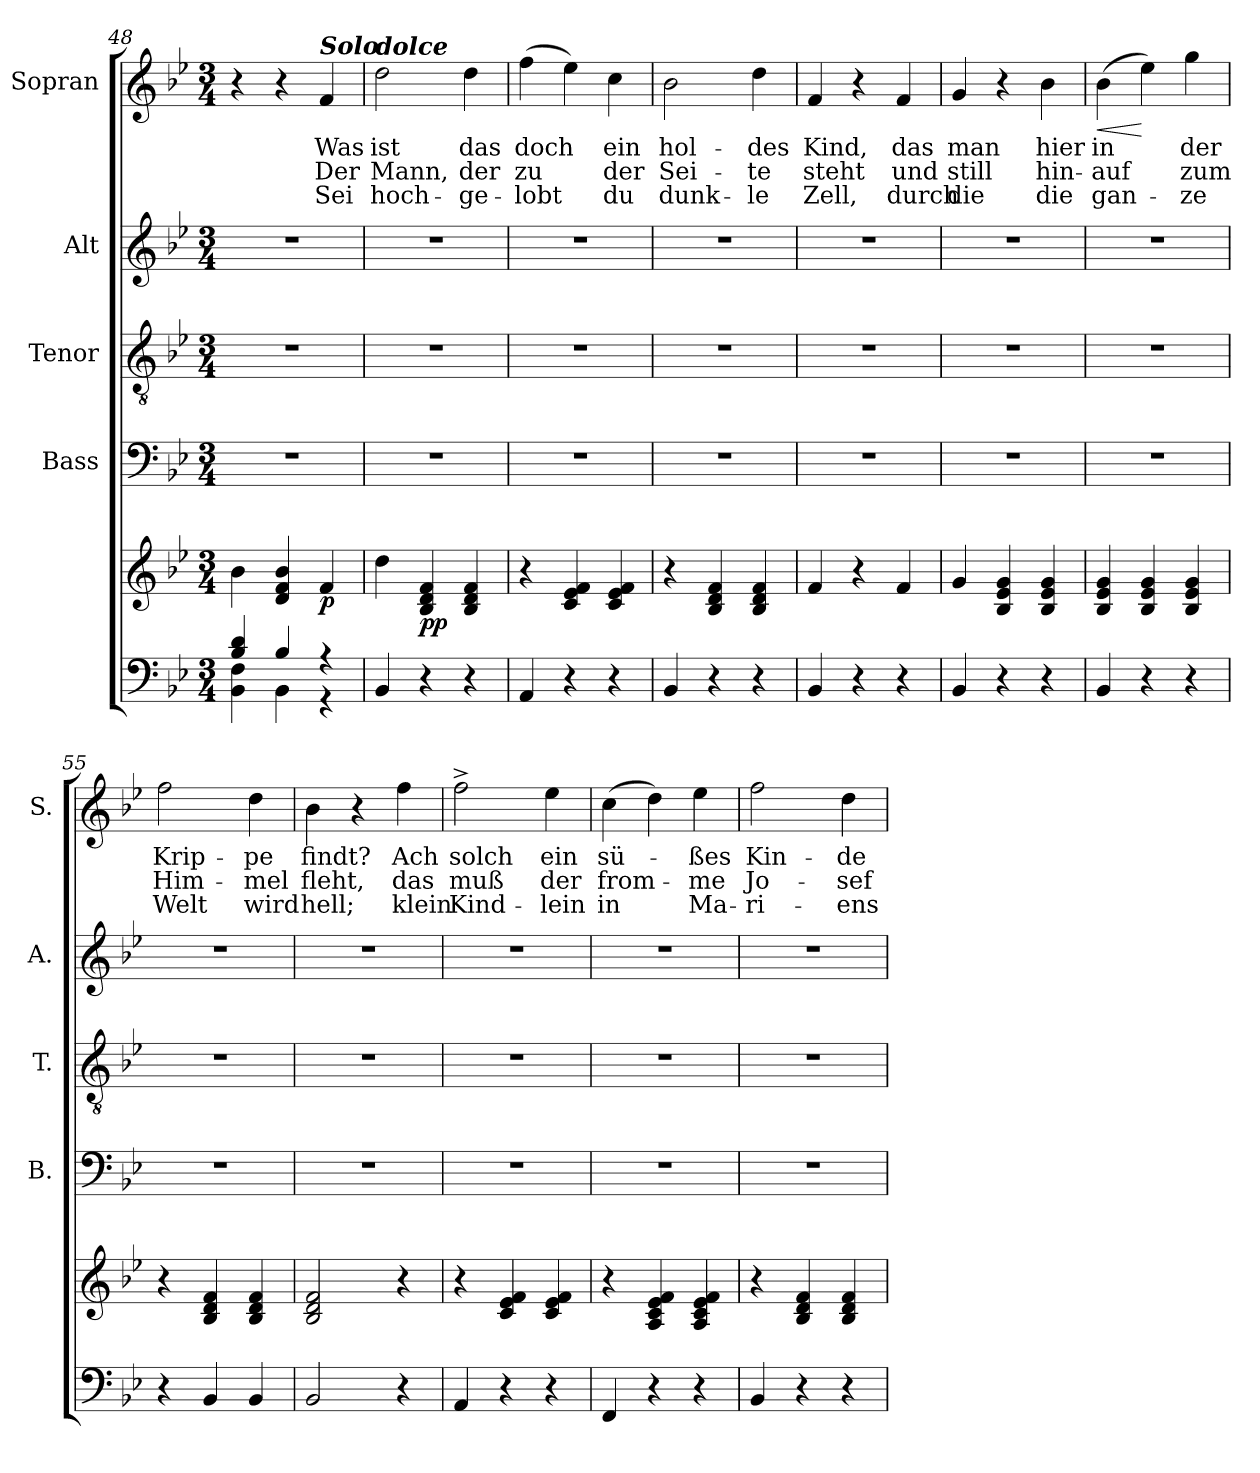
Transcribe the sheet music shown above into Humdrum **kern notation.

**kern	**kern	**dynam	**kern	**kern	**kern	**kern	**text	**text	**text	**dynam
*part5	*part5	*part5	*part4	*part3	*part2	*part1	*part1	*part1	*part1	*part1
*staff6	*staff5	*staff5/6	*staff4	*staff3	*staff2	*staff1	*staff1	*staff1	*staff1	*staff1
*	*	*	*I"Bass	*I"Tenor	*I"Alt	*I"Sopran	*	*	*	*
*	*	*	*I'B.	*I'T.	*I'A.	*I'S.	*	*	*	*
*clefF4	*clefG2	*	*clefF4	*clefGv2	*clefG2	*clefG2	*	*	*	*
*k[b-e-]	*k[b-e-]	*	*k[b-e-]	*k[b-e-]	*k[b-e-]	*k[b-e-]	*	*	*	*
*B-:	*B-:	*	*B-:	*B-:	*B-:	*B-:	*	*	*	*
*M3/4	*M3/4	*	*M3/4	*M3/4	*M3/4	*M3/4	*	*	*	*
=48	=48	=48	=48	=48	=48	=48	=48	=48	=48	=48
*^	*	*	*	*	*	*	*	*	*	*
4B-/ 4d/	4BB-\ 4F\	4b-\	.	2.r	2.r	2.r	4r	.	.	.	.
4B-/	4BB-\	4d/ 4f/ 4b-/	.	.	.	.	4r	.	.	.	.
!	!	!	!	!	!	!	!LO:TX:a:Bi:t=Solo	!	!	!	!
!	!	!	!LO:DY:b	!	!	!	!	!LO:LY:b	!LO:LY:b	!LO:LY:b	!
4r	4r	4f/	p	.	.	.	4f/	Was	Der	Sei	.
=49	=49	=49	=49	=49	=49	=49	=49	=49	=49	=49	=49
!	!	!	!	!	!	!	!LO:TX:a:Bi:t=dolce	!	!	!	!
!	!	!	!	!	!	!	!	!LO:LY:b	!LO:LY:b	!LO:LY:b	!
*v	*v	*	*	*	*	*	*	*	*	*	*
4BB-/	4dd\	.	2.r	2.r	2.r	2dd\	ist	Mann,	hoch-	.
!	!	!LO:DY:b	!	!	!	!	!	!	!	!
4r	4B-/ 4d/ 4f/	pp	.	.	.	.	.	.	.	.
!	!	!	!	!	!	!	!LO:LY:b	!LO:LY:b	!LO:LY:b	!
4r	4B-/ 4d/ 4f/	.	.	.	.	4dd\	das	der	-ge-	.
=50	=50	=50	=50	=50	=50	=50	=50	=50	=50	=50
!	!	!	!	!	!	!	!LO:LY:b	!LO:LY:b	!LO:LY:b	!
4AA/	4r	.	2.r	2.r	2.r	(>4ff\	doch	zu	-lobt	.
4r	4c/ 4e-/ 4f/	.	.	.	.	4ee-\)	.	.	.	.
!	!	!	!	!	!	!	!LO:LY:b	!LO:LY:b	!LO:LY:b	!
4r	4c/ 4e-/ 4f/	.	.	.	.	4cc\	ein	der	du	.
=51	=51	=51	=51	=51	=51	=51	=51	=51	=51	=51
!	!	!	!	!	!	!	!LO:LY:b	!LO:LY:b	!LO:LY:b	!
4BB-/	4r	.	2.r	2.r	2.r	2b-\	hol-	Sei-	dunk-	.
4r	4B-/ 4d/ 4f/	.	.	.	.	.	.	.	.	.
!	!	!	!	!	!	!	!LO:LY:b	!LO:LY:b	!LO:LY:b	!
4r	4B-/ 4d/ 4f/	.	.	.	.	4dd\	-des	-te	-le	.
!!LO:LB:g=z
=52	=52	=52	=52	=52	=52	=52	=52	=52	=52	=52
!	!	!	!	!	!	!	!LO:LY:b	!LO:LY:b	!LO:LY:b	!
4BB-/	4f/	.	2.r	2.r	2.r	4f/	Kind,	steht	Zell,	.
4r	4r	.	.	.	.	4r	.	.	.	.
!	!	!	!	!	!	!	!LO:LY:b	!LO:LY:b	!LO:LY:b	!
4r	4f/	.	.	.	.	4f/	das	und	durch	.
=53	=53	=53	=53	=53	=53	=53	=53	=53	=53	=53
!	!	!	!	!	!	!	!LO:LY:b	!LO:LY:b	!LO:LY:b	!
4BB-/	4g/	.	2.r	2.r	2.r	4g/	man	still	die	.
4r	4B-/ 4e-/ 4g/	.	.	.	.	4r	.	.	.	.
!	!	!	!	!	!	!	!LO:LY:b	!LO:LY:b	!LO:LY:b	!
4r	4B-/ 4e-/ 4g/	.	.	.	.	4b-\	hier	hin-	die	.
=54	=54	=54	=54	=54	=54	=54	=54	=54	=54	=54
!	!	!	!	!	!	!	!LO:LY:b	!LO:LY:b	!LO:LY:b	!LO:HP:b
4BB-/	4B-/ 4e-/ 4g/	.	2.r	2.r	2.r	(>4b-\	in	-auf	gan-	<
4r	4B-/ 4e-/ 4g/	.	.	.	.	4ee-\)	.	.	.	[
!	!	!	!	!	!	!	!LO:LY:b	!LO:LY:b	!LO:LY:b	!
4r	4B-/ 4e-/ 4g/	.	.	.	.	4gg\	der	zum	-ze	.
=55	=55	=55	=55	=55	=55	=55	=55	=55	=55	=55
!	!	!	!	!	!	!	!LO:LY:b	!LO:LY:b	!LO:LY:b	!
4r	4r	.	2.r	2.r	2.r	2ff\	Krip-	Him-	Welt	.
4BB-/	4B-/ 4d/ 4f/	.	.	.	.	.	.	.	.	.
!	!	!	!	!	!	!	!LO:LY:b	!LO:LY:b	!LO:LY:b	!
4BB-/	4B-/ 4d/ 4f/	.	.	.	.	4dd\	-pe	-mel	wird	.
=56	=56	=56	=56	=56	=56	=56	=56	=56	=56	=56
!	!	!	!	!	!	!	!LO:LY:b	!LO:LY:b	!LO:LY:b	!
2BB-/	2B-/ 2d/ 2f/	.	2.r	2.r	2.r	4b-\	findt?	fleht,	hell;	.
.	.	.	.	.	.	4r	.	.	.	.
!	!	!	!	!	!	!	!LO:LY:b	!LO:LY:b	!LO:LY:b	!
4r	4r	.	.	.	.	4ff\	Ach	das	klein	.
=57	=57	=57	=57	=57	=57	=57	=57	=57	=57	=57
!	!	!	!	!	!	!	!LO:LY:b	!LO:LY:b	!LO:LY:b	!
4AA/	4r	.	2.r	2.r	2.r	2ff^>\	solch	muß	Kind-	.
4r	4c/ 4e-/ 4f/	.	.	.	.	.	.	.	.	.
!	!	!	!	!	!	!	!LO:LY:b	!LO:LY:b	!LO:LY:b	!
4r	4c/ 4e-/ 4f/	.	.	.	.	4ee-\	ein	der	-lein	.
=58	=58	=58	=58	=58	=58	=58	=58	=58	=58	=58
!	!	!	!	!	!	!	!LO:LY:b	!LO:LY:b	!LO:LY:b	!
4FF/	4r	.	2.r	2.r	2.r	(>4cc\	sü-	from-	in	.
4r	4A/ 4c/ 4e-/ 4f/	.	.	.	.	4dd\)	.	.	.	.
!	!	!	!	!	!	!	!LO:LY:b	!LO:LY:b	!LO:LY:b	!
4r	4A/ 4c/ 4e-/ 4f/	.	.	.	.	4ee-\	-ßes	-me	Ma-	.
=59	=59	=59	=59	=59	=59	=59	=59	=59	=59	=59
!	!	!	!	!	!	!	!LO:LY:b	!LO:LY:b	!LO:LY:b	!
4BB-/	4r	.	2.r	2.r	2.r	2ff\	Kin-	Jo-	-ri-	.
4r	4B-/ 4d/ 4f/	.	.	.	.	.	.	.	.	.
!	!	!	!	!	!	!	!LO:LY:b	!LO:LY:b	!LO:LY:b	!
4r	4B-/ 4d/ 4f/	.	.	.	.	4dd\	-de-	-sef	-ens	.
=	=	=	=	=	=	=	=	=	=	=
*-	*-	*-	*-	*-	*-	*-	*-	*-	*-	*-
